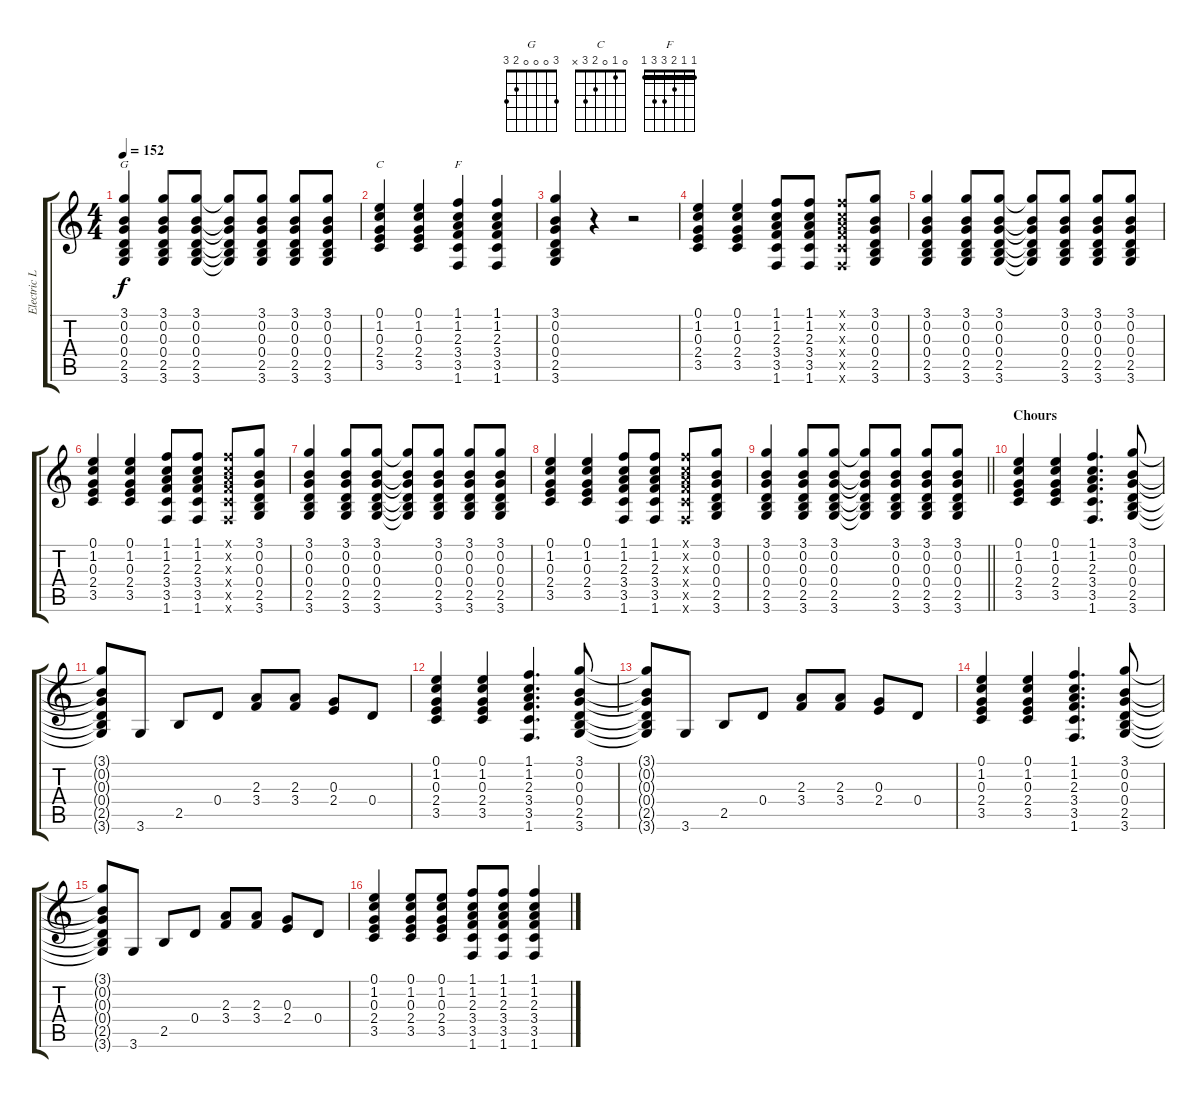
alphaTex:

\track ("Electric Lead/Nylon At End" "Electric L") {instrument electricguitarjazz}
\staff {score tabs}
\tuning (E4 B3 G3 D3 A2 E2) {hide}
\chord ("G" 3 0 0 0 2 3)
\chord ("C" 0 1 0 2 3 x)
\chord ("F" 1 1 2 3 3 1) {barre 1}
\ts (4 4)
\tempo 152
\clef g2
\ks c
(3.1 0.2 0.3 0.4 2.5 3.6).4{ch "G" dy f} (3.1 0.2 0.3 0.4 2.5 3.6).8 (3.1 0.2 0.3 0.4 2.5 3.6).8 (3.1{t} 0.2{t} 0.3{t} 0.4{t} 2.5{t} 3.6{t}).8 (3.1 0.2 0.3 0.4 2.5 3.6).8 (3.1 0.2 0.3 0.4 2.5 3.6).8 (3.1 0.2 0.3 0.4 2.5 3.6).8 |
(0.1 1.2 0.3 2.4 3.5).4{ch "C"} (0.1 1.2 0.3 2.4 3.5).4 (1.1 1.2 2.3 3.4 3.5 1.6).4{ch "F"} (1.1 1.2 2.3 3.4 3.5 1.6).4 |
(3.1 0.2 0.3 0.4 2.5 3.6).4 r.4 r.2 |
(0.1 1.2 0.3 2.4 3.5).4 (0.1 1.2 0.3 2.4 3.5).4 (1.1 1.2 2.3 3.4 3.5 1.6).8 (1.1 1.2 2.3 3.4 3.5 1.6).8 (1.1{x} 1.2{x} 2.3{x} 3.4{x} 3.5{x} 1.6{x}).8 (3.1 0.2 0.3 0.4 2.5 3.6).8 |
(3.1 0.2 0.3 0.4 2.5 3.6).4 (3.1 0.2 0.3 0.4 2.5 3.6).8 (3.1 0.2 0.3 0.4 2.5 3.6).8 (3.1{t} 0.2{t} 0.3{t} 0.4{t} 2.5{t} 3.6{t}).8 (3.1 0.2 0.3 0.4 2.5 3.6).8 (3.1 0.2 0.3 0.4 2.5 3.6).8 (3.1 0.2 0.3 0.4 2.5 3.6).8 |
(0.1 1.2 0.3 2.4 3.5).4 (0.1 1.2 0.3 2.4 3.5).4 (1.1 1.2 2.3 3.4 3.5 1.6).8 (1.1 1.2 2.3 3.4 3.5 1.6).8 (1.1{x} 1.2{x} 2.3{x} 3.4{x} 3.5{x} 1.6{x}).8 (3.1 0.2 0.3 0.4 2.5 3.6).8 |
(3.1 0.2 0.3 0.4 2.5 3.6).4 (3.1 0.2 0.3 0.4 2.5 3.6).8 (3.1 0.2 0.3 0.4 2.5 3.6).8 (3.1{t} 0.2{t} 0.3{t} 0.4{t} 2.5{t} 3.6{t}).8 (3.1 0.2 0.3 0.4 2.5 3.6).8 (3.1 0.2 0.3 0.4 2.5 3.6).8 (3.1 0.2 0.3 0.4 2.5 3.6).8 |
(0.1 1.2 0.3 2.4 3.5).4 (0.1 1.2 0.3 2.4 3.5).4 (1.1 1.2 2.3 3.4 3.5 1.6).8 (1.1 1.2 2.3 3.4 3.5 1.6).8 (1.1{x} 1.2{x} 2.3{x} 3.4{x} 3.5{x} 1.6{x}).8 (3.1 0.2 0.3 0.4 2.5 3.6).8 |
\barLineRight lightlight
(3.1 0.2 0.3 0.4 2.5 3.6).4 (3.1 0.2 0.3 0.4 2.5 3.6).8 (3.1 0.2 0.3 0.4 2.5 3.6).8 (3.1{t} 0.2{t} 0.3{t} 0.4{t} 2.5{t} 3.6{t}).8 (3.1 0.2 0.3 0.4 2.5 3.6).8 (3.1 0.2 0.3 0.4 2.5 3.6).8 (3.1 0.2 0.3 0.4 2.5 3.6).8 |
\section ("" "Chours")
(0.1 1.2 0.3 2.4 3.5).4 (0.1 1.2 0.3 2.4 3.5).4 (1.1 1.2 2.3 3.4 3.5 1.6).4{d} (3.1 0.2 0.3 0.4 2.5 3.6).8 |
(3.1{t} 0.2{t} 0.3{t} 0.4{t} 2.5{t} 3.6{t}).8 3.6.8 2.5.8 0.4.8 (2.3 3.4).8 (2.3 3.4).8 (0.3 2.4).8 0.4.8 |
(0.1 1.2 0.3 2.4 3.5).4 (0.1 1.2 0.3 2.4 3.5).4 (1.1 1.2 2.3 3.4 3.5 1.6).4{d} (3.1 0.2 0.3 0.4 2.5 3.6).8 |
(3.1{t} 0.2{t} 0.3{t} 0.4{t} 2.5{t} 3.6{t}).8 3.6.8 2.5.8 0.4.8 (2.3 3.4).8 (2.3 3.4).8 (0.3 2.4).8 0.4.8 |
(0.1 1.2 0.3 2.4 3.5).4 (0.1 1.2 0.3 2.4 3.5).4 (1.1 1.2 2.3 3.4 3.5 1.6).4{d} (3.1 0.2 0.3 0.4 2.5 3.6).8 |
(3.1{t} 0.2{t} 0.3{t} 0.4{t} 2.5{t} 3.6{t}).8 3.6.8 2.5.8 0.4.8 (2.3 3.4).8 (2.3 3.4).8 (0.3 2.4).8 0.4.8 |
(0.1 1.2 0.3 2.4 3.5).4 (0.1 1.2 0.3 2.4 3.5).8 (0.1 1.2 0.3 2.4 3.5).8 (1.1 1.2 2.3 3.4 3.5 1.6).8 (1.1 1.2 2.3 3.4 3.5 1.6).8 (1.1 1.2 2.3 3.4 3.5 1.6).4
